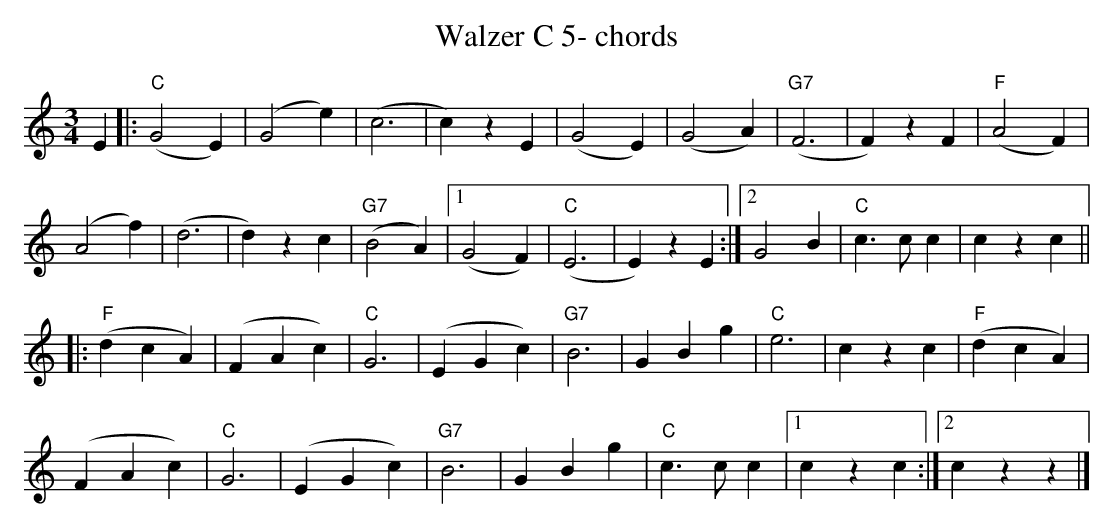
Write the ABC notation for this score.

X:1
T:Walzer C 5- chords
M:3/4
L:1/4
K:Cmaj%%MIDI gchordon
E |: ("C"G2E) | (G2e) | (c3 | c) zE | (G2E) | (G2A) | ("G7"F3 | F) zF | ("F"A2F) |
(A2f) | (d3 | d) zc | ("G7"B2A) |1 (G2F) | ("C"E3 | E) zE :|2 G2B | "C"c>c c | czc ||
|: ("F"dcA) | (FAc) | "C"G3 | (EGc) | "G7"B3 | GBg | "C"e3 | czc | ("F"dcA) |
(FAc) | "C"G3 | (EGc) | "G7"B3 | GBg | "C"c>cc |1 czc :|2 czz |]
